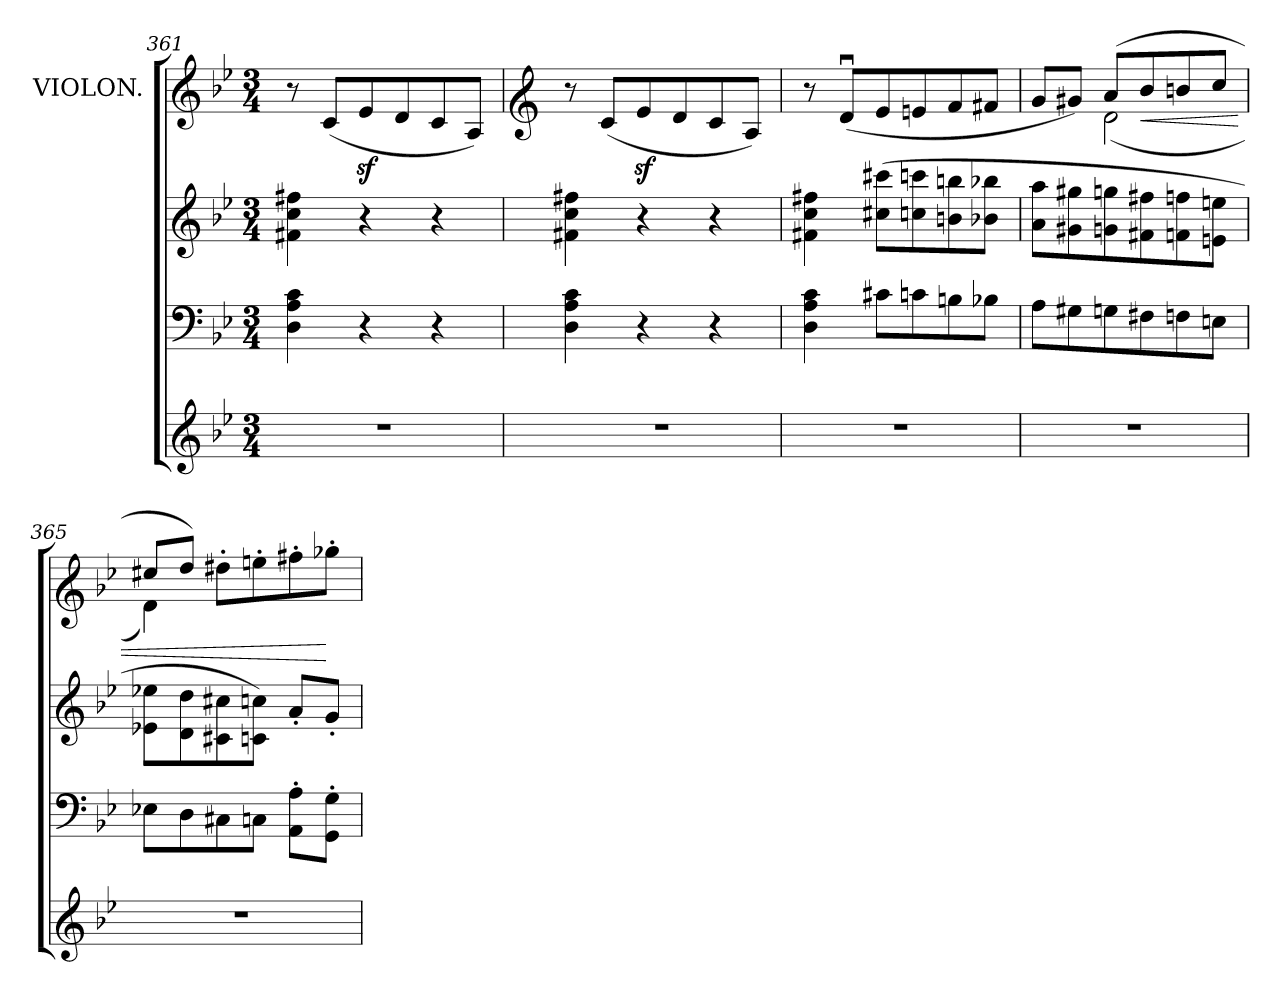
**kern	**kern	**kern	**kern	**dynam
*part3	*part2	*part2	*part1	*part1
*staff4	*staff3	*staff2	*staff1	*staff1
*	*	*	*I"VIOLON.	*
*clefG2	*clefF4	*clefG2	*clefG2	*
*k[b-e-]	*k[b-e-]	*k[b-e-]	*k[b-e-]	*
*B-:	*B-:	*B-:	*B-:	*
*M3/4	*M3/4	*M3/4	*M3/4	*
=361	=361	=361	=361	=361
!LO:N:vis=1	!	!	!	!
2.r	4D\ 4A\ 4c\	4f#X\ 4cc\ 4ff#X\	8r	.
.	.	.	(<8c/L	.
.	4r	4r	8e-z</	.
.	.	.	8d/	.
.	4r	4r	8c/	.
.	.	.	8A/J)	.
!!LO:LB:g=z
=362	=362	=362	=362	=362
*	*	*	*clefG1	*
!LO:N:vis=1	!	!	!	!
2.r	4D\ 4A\ 4c\	4f#X\ 4cc\ 4ff#X\	8r	.
.	.	.	(<8e-/L	.
.	4r	4r	8gz</	.
.	.	.	8f/	.
.	4r	4r	8e-/	.
.	.	.	8c/J)	.
=363	=363	=363	=363	=363
!LO:N:vis=1	!	!	!	!
2.r	4D\ 4A\ 4c\	4f#X\ 4cc\ 4ff#X\	8r	.
.	.	.	(<8fu>/L	.
.	8c#X\L	(>8cc#X\ 8ccc#X\L	8g/	.
.	8cn\	8ccn\ 8cccn\	8gn/	.
.	8Bn\	8bn\ 8bbn\	8a/	.
.	8B-X\J	8b-X\ 8bb-X\J	8a#X/J	.
=364	=364	=364	=364	=364
!LO:N:vis=1	!	!	!	!
*	*	*	*^	*
2.r	8A\L	8a\ 8aa\L	8b-/L	4ryy	.
.	8G#X\	8g#X\ 8gg#X\	8b#X/J)	.	.
.	8Gn\	8gn\ 8ggn\	(>8cc/L	(<2f\	.
!	!	!	!	!	!LO:HP:b
.	8F#X\	8f#X\ 8ff#X\	8dd/	.	<
.	8Fn\	8fn\ 8ffn\	8ddn/	.	.
.	8En\J	8en\ 8een\J	8ee-/J	.	.
=365	=365	=365	=365	=365	=365
!LO:N:vis=1	!	!	!	!	!
2.r	8E-X\L	8e-X\ 8ee-X\L	8ee#X/L	4f\)	.
.	8D\	8d\ 8dd\	8ff/J)	.	.
.	8C#X\	8c#X\ 8cc#X\	8ff#X'>\L	4ryy	.
.	8Cn\J	8cn\ 8ccn\J)	8ggn'>\	.	.
.	8AA\'> 8A\'>L	8a'</L	8aa#X'>\	4ryy	.
.	8GG\'> 8G\'>J	8g'</J	8bb-X'<\J	.	[
*	*	*	*v	*v	*
=	=	=	=	=
*-	*-	*-	*-	*-
